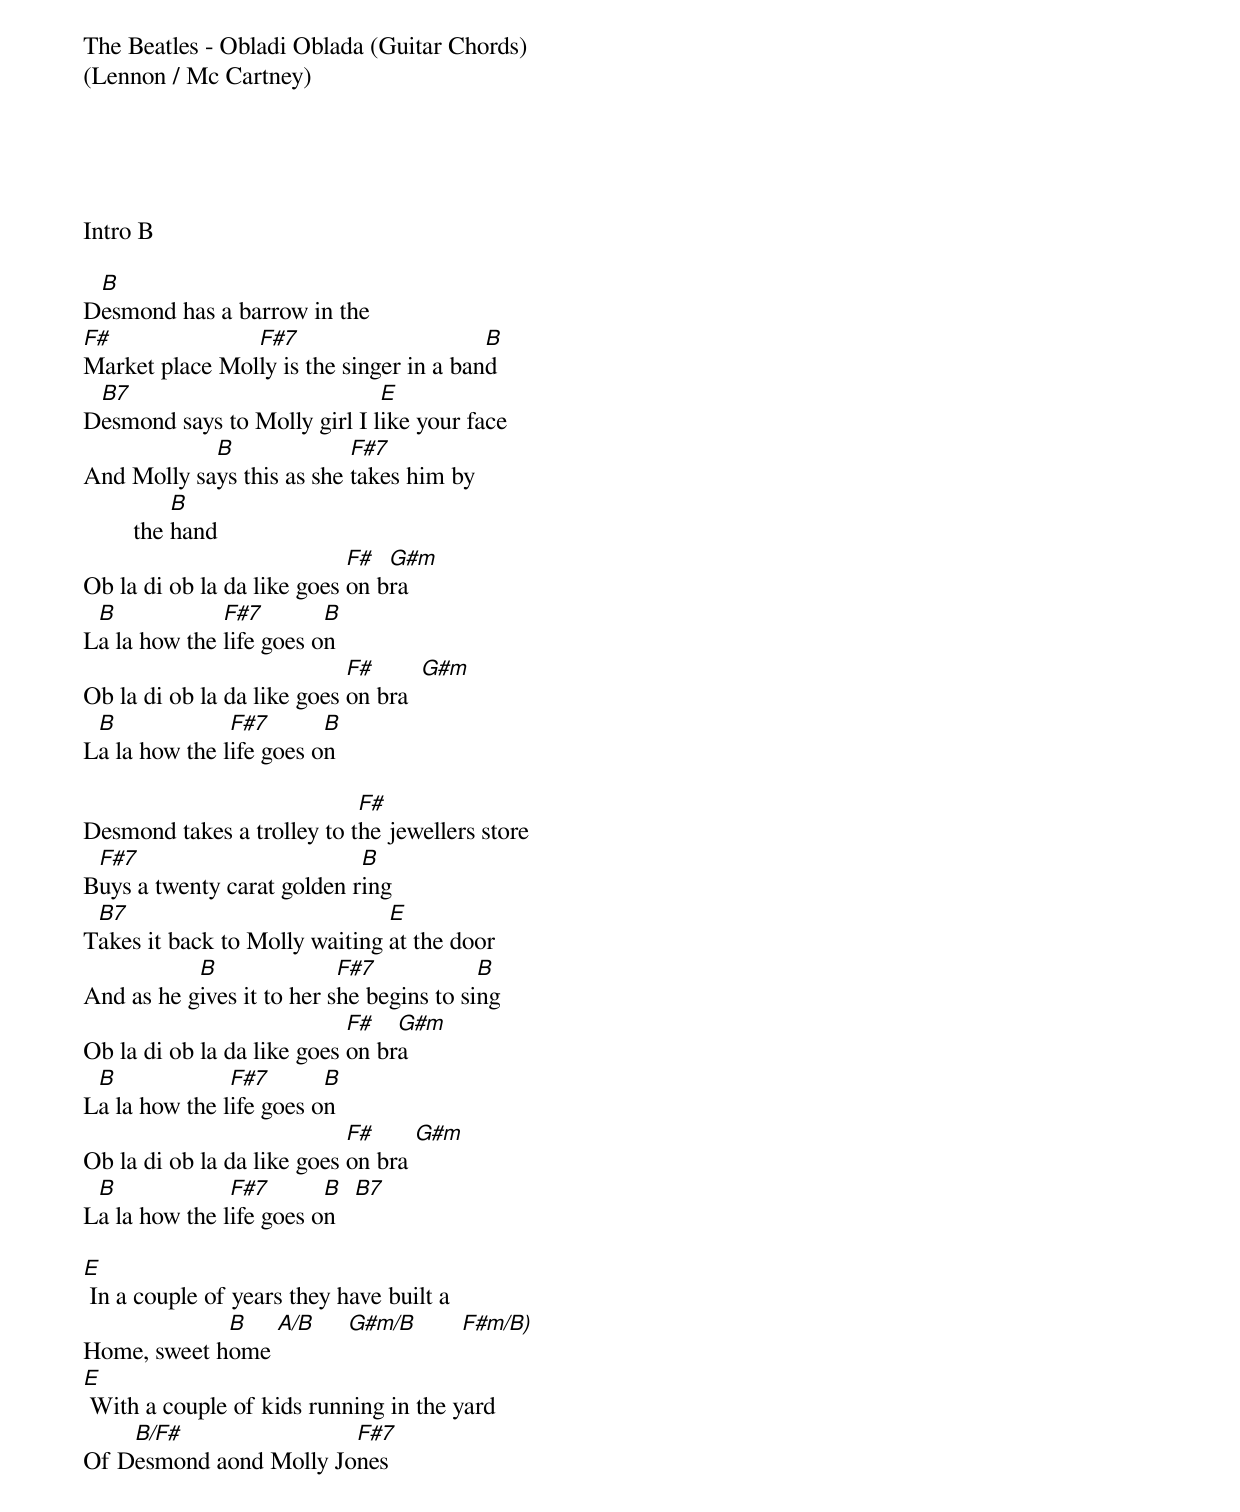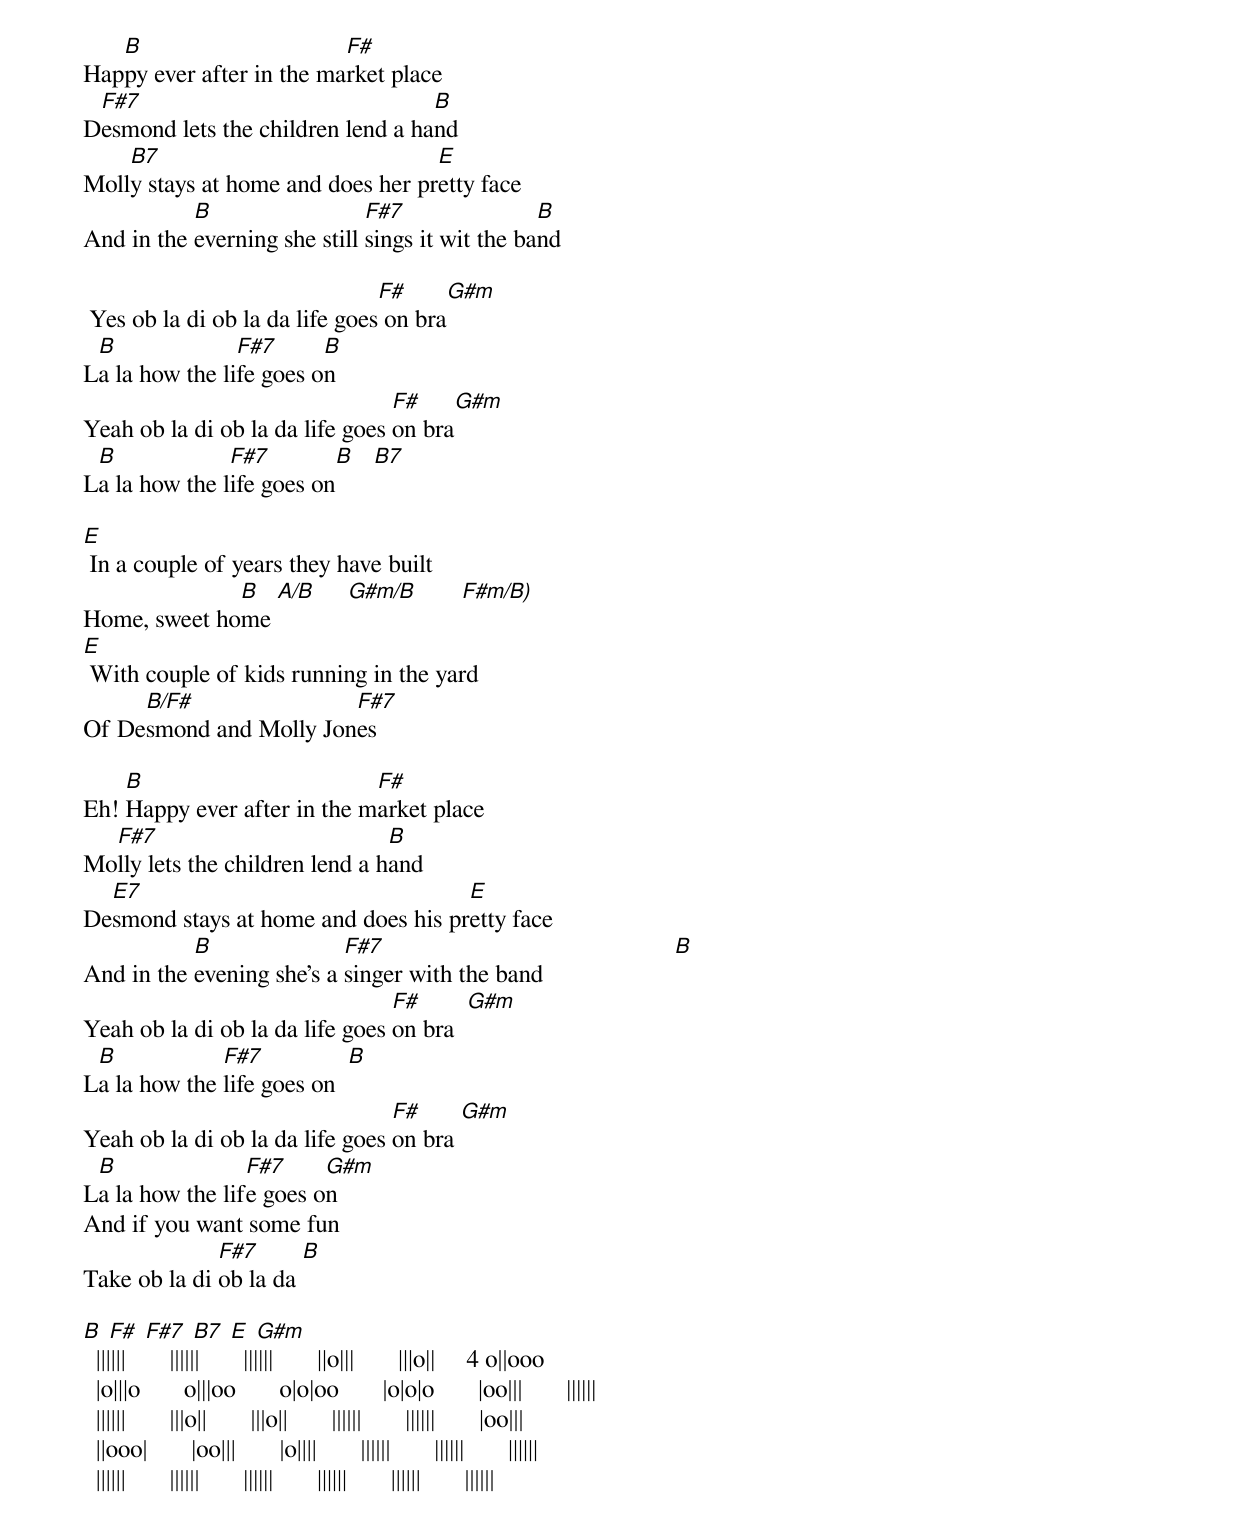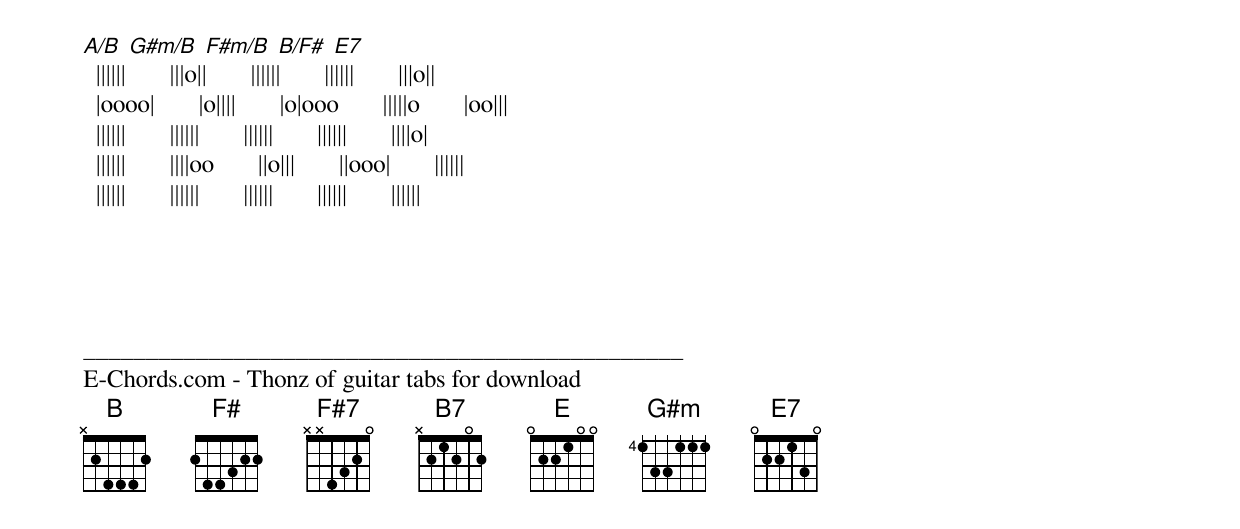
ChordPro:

The Beatles - Obladi Oblada (Guitar Chords)
(Lennon / Mc Cartney)





Intro B

D[B]esmond has a barrow in the
[F#]Market place Mol[F#7]ly is the singer in a ban[B]d
D[B7]esmond says to Molly girl I l[E]ike your face
And Molly sa[B]ys this as she [F#7]takes him by
        the [B]hand
Ob la di ob la da like goes [F#]on b[G#m]ra
L[B]a la how the [F#7]life goes o[B]n
Ob la di ob la da like goes [F#]on bra  [G#m]
L[B]a la how the l[F#7]ife goes o[B]n

Desmond takes a trolley to t[F#]he jewellers store
B[F#7]uys a twenty carat golden r[B]ing
T[B7]akes it back to Molly waiting [E]at the door
And as he g[B]ives it to her s[F#7]he begins to si[B]ng
Ob la di ob la da like goes [F#]on br[G#m]a
L[B]a la how the l[F#7]ife goes o[B]n
Ob la di ob la da like goes [F#]on bra [G#m]
L[B]a la how the l[F#7]ife goes o[B]n   [B7]

[E] In a couple of years they have built a
Home, sweet h[B]ome [A/B]     [G#m/B]       [F#m/B)]
[E] With a couple of kids running in the yard
Of D[B/F#]esmond aond Molly Jo[F#7]nes

Hap[B]py ever after in the ma[F#]rket place
D[F#7]esmond lets the children lend a ha[B]nd
Moll[B7]y stays at home and does her pr[E]etty face
And in the [B]everning she still [F#7]sings it wit the ba[B]nd

 Yes ob la di ob la da life goes[F#] on bra[G#m]
L[B]a la how the li[F#7]fe goes o[B]n
Yeah ob la di ob la da life goes [F#]on bra[G#m]
L[B]a la how the l[F#7]ife goes on[B]   [B7]

[E] In a couple of years they have built
Home, sweet ho[B]me [A/B]     [G#m/B]       [F#m/B)]
[E] With couple of kids running in the yard
Of De[B/F#]smond and Molly Jon[F#7]es

Eh! [B]Happy ever after in the m[F#]arket place
Mo[F#7]lly lets the children lend a h[B]and
De[E7]smond stays at home and does his pr[E]etty face
And in the [B]evening she's a [F#7]singer with the band                     [B]
Yeah ob la di ob la da life goes [F#]on bra  [G#m]
L[B]a la how the [F#7]life goes on  [B]
Yeah ob la di ob la da life goes [F#]on bra [G#m]
L[B]a la how the lif[F#7]e goes o[G#m]n
And if you want some fun
Take ob la di [F#7]ob la da [B]

[B] [F#] [F#7] [B7] [E] [G#m]
  ||||||       ||||||       ||||||       ||o|||       |||o||     4 o||ooo
  |o|||o       o|||oo       o|o|oo       |o|o|o       |oo|||       ||||||
  ||||||       |||o||       |||o||       ||||||       ||||||       |oo|||
  ||ooo|       |oo|||       |o||||       ||||||       ||||||       ||||||
  ||||||       ||||||       ||||||       ||||||       ||||||       ||||||


[A/B] [G#m/B] [F#m/B] [B/F#] [E7]
  ||||||       |||o||       ||||||       ||||||       |||o||
  |oooo|       |o||||       |o|ooo       |||||o       |oo|||
  ||||||       ||||||       ||||||       ||||||       ||||o|
  ||||||       ||||oo       ||o|||       ||ooo|       ||||||
  ||||||       ||||||       ||||||       ||||||       ||||||





________________________________________________
E-Chords.com - Thonz of guitar tabs for download
